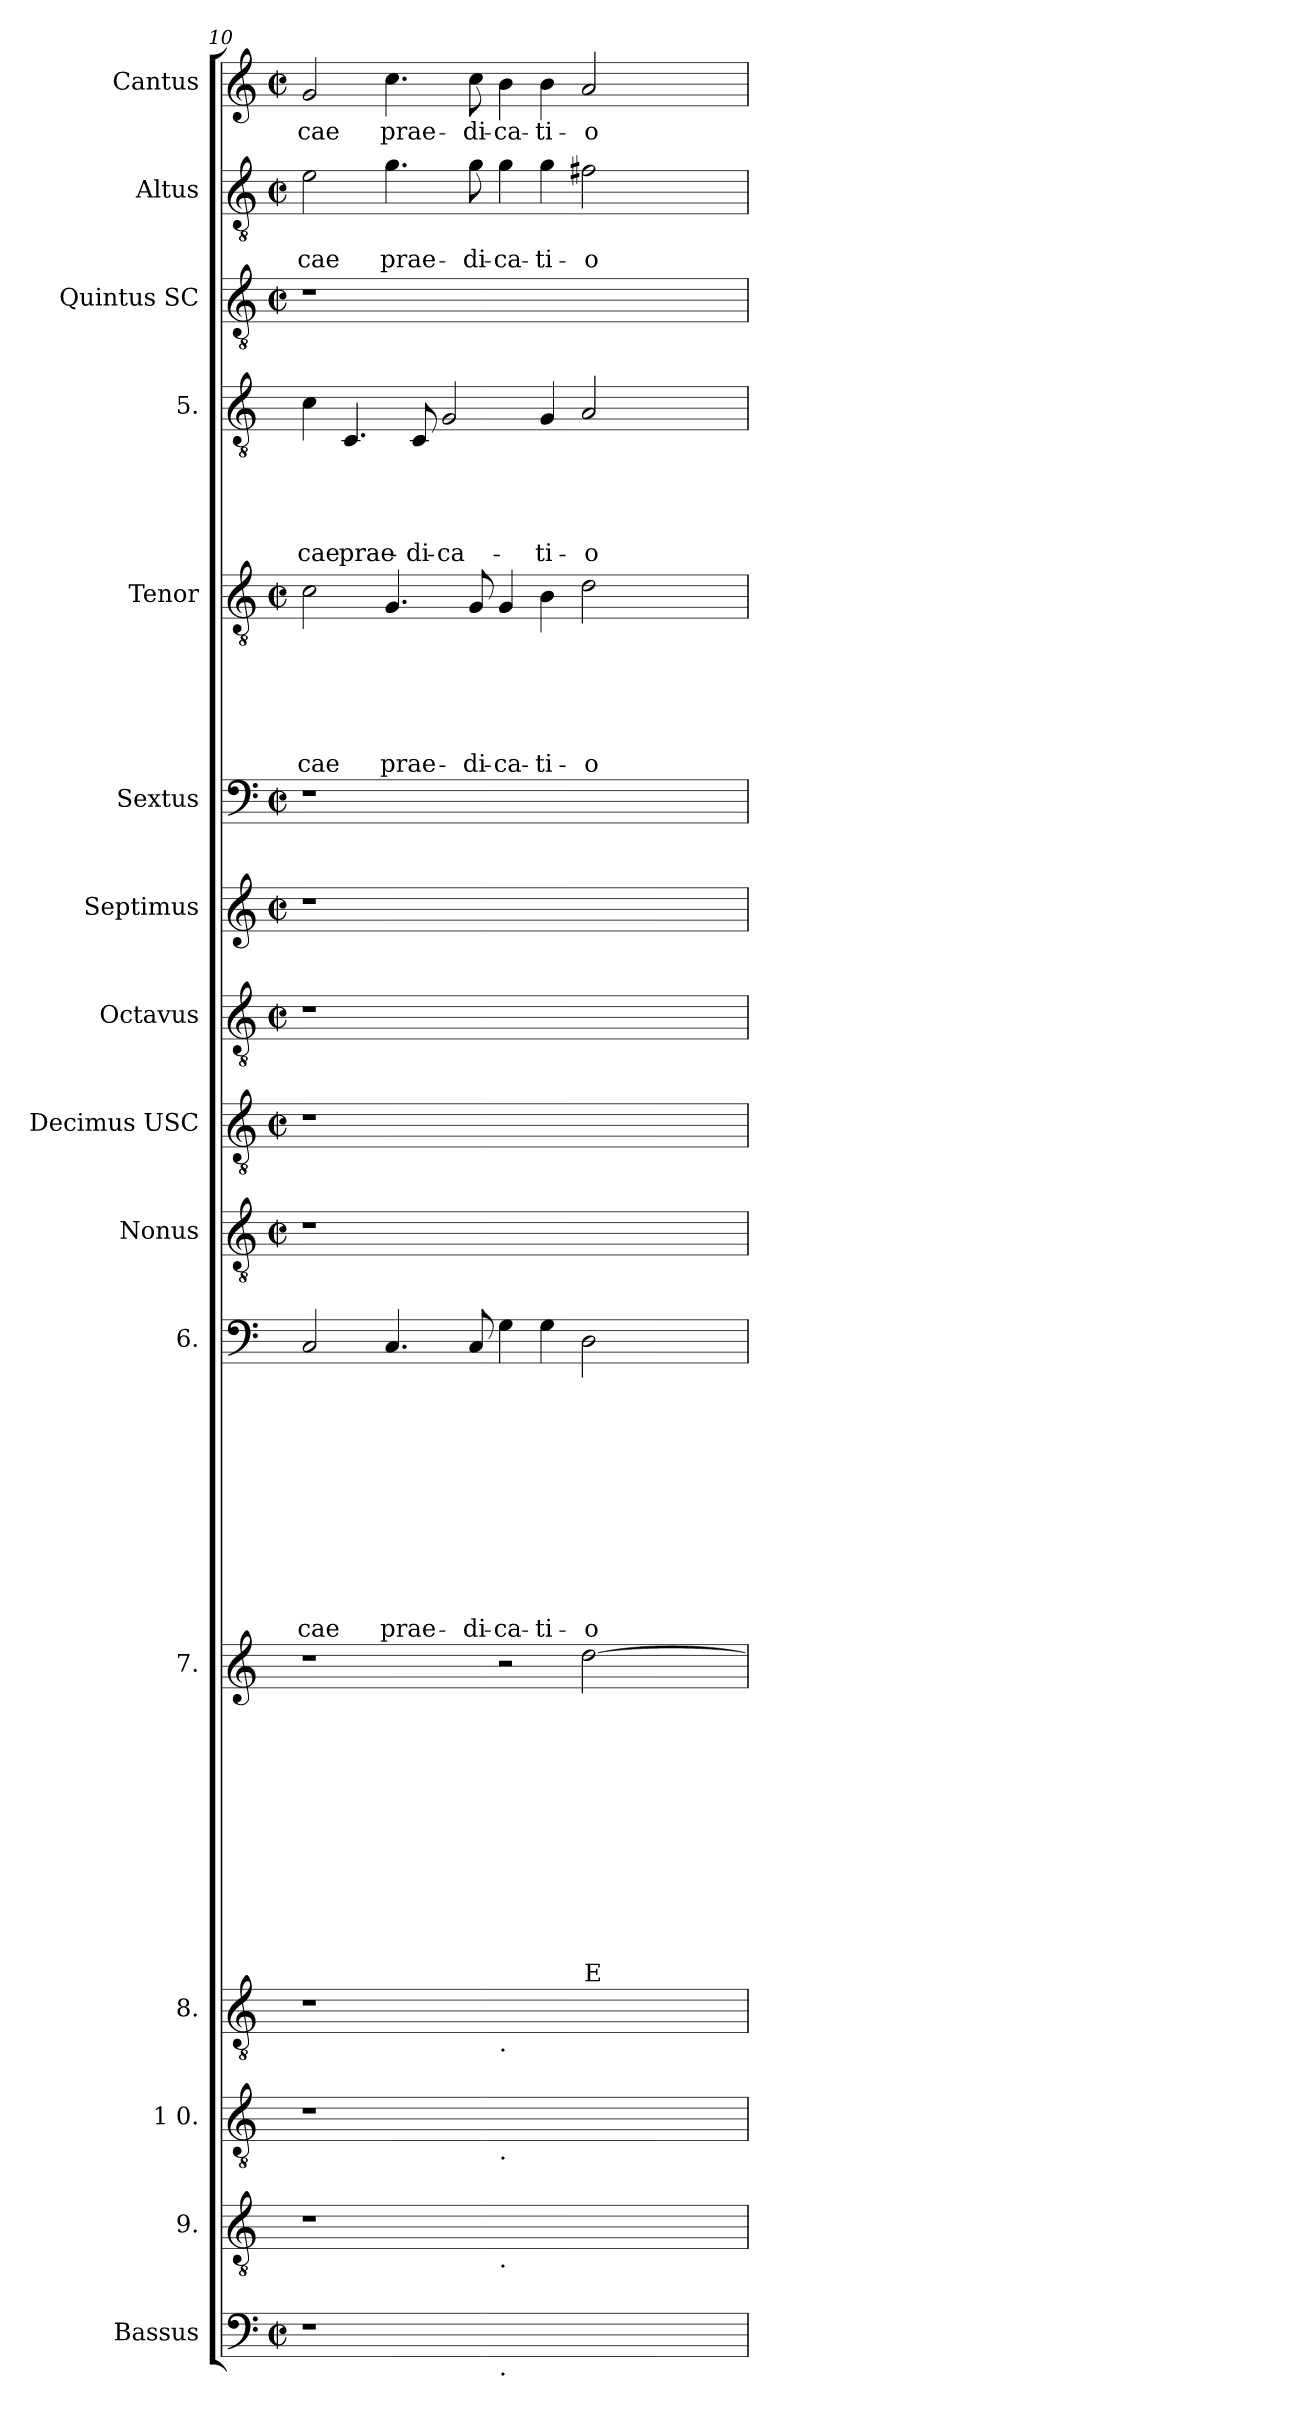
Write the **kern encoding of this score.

**kern	**kern	**kern	**kern	**kern	**text	**text	**text	**text	**text	**text	**text	**text	**text	**text	**text	**text	**kern	**text	**text	**text	**text	**text	**text	**text	**text	**text	**text	**text	**kern	**kern	**kern	**kern	**kern	**kern	**text	**text	**text	**text	**text	**text	**kern	**text	**text	**text	**text	**text	**kern	**kern	**text	**text	**kern	**text
*part16	*part15	*part14	*part13	*part12	*part12	*part12	*part12	*part12	*part12	*part12	*part12	*part12	*part12	*part12	*part12	*part12	*part11	*part11	*part11	*part11	*part11	*part11	*part11	*part11	*part11	*part11	*part11	*part11	*part10	*part9	*part8	*part7	*part6	*part5	*part5	*part5	*part5	*part5	*part5	*part5	*part4	*part4	*part4	*part4	*part4	*part4	*part3	*part2	*part2	*part2	*part1	*part1
*staff16	*staff15	*staff14	*staff13	*staff12	*staff12	*staff12	*staff12	*staff12	*staff12	*staff12	*staff12	*staff12	*staff12	*staff12	*staff12	*staff12	*staff11	*staff11	*staff11	*staff11	*staff11	*staff11	*staff11	*staff11	*staff11	*staff11	*staff11	*staff11	*staff10	*staff9	*staff8	*staff7	*staff6	*staff5	*staff5	*staff5	*staff5	*staff5	*staff5	*staff5	*staff4	*staff4	*staff4	*staff4	*staff4	*staff4	*staff3	*staff2	*staff2	*staff2	*staff1	*staff1
*I"Bassus	*I"9.	*I"1 0.	*I"8.	*I"7.	*	*	*	*	*	*	*	*	*	*	*	*	*I"6.	*	*	*	*	*	*	*	*	*	*	*	*I"Nonus	*I"Decimus USC	*I"Octavus	*I"Septimus	*I"Sextus	*I"Tenor	*	*	*	*	*	*	*I"5.	*	*	*	*	*	*I"Quintus SC	*I"Altus	*	*	*I"Cantus	*
*I'B.	*	*	*	*	*	*	*	*	*	*	*	*	*	*	*	*	*	*	*	*	*	*	*	*	*	*	*	*	*	*	*	*	*	*I'T.	*	*	*	*	*	*	*	*	*	*	*	*	*	*I'A.	*	*	*I'C.	*
*clefF4	*clefGv2	*clefGv2	*clefGv2	*clefG2	*	*	*	*	*	*	*	*	*	*	*	*	*clefF4	*	*	*	*	*	*	*	*	*	*	*	*clefGv2	*clefGv2	*clefGv2	*clefG2	*clefF4	*clefGv2	*	*	*	*	*	*	*clefGv2	*	*	*	*	*	*clefGv2	*clefGv2	*	*	*clefG2	*
*k[]	*k[]	*k[]	*k[]	*k[]	*	*	*	*	*	*	*	*	*	*	*	*	*k[]	*	*	*	*	*	*	*	*	*	*	*	*k[]	*k[]	*k[]	*k[]	*k[]	*k[]	*	*	*	*	*	*	*k[]	*	*	*	*	*	*k[]	*k[]	*	*	*k[]	*
*C:	*C:	*C:	*C:	*C:	*	*	*	*	*	*	*	*	*	*	*	*	*C:	*	*	*	*	*	*	*	*	*	*	*	*C:	*C:	*C:	*C:	*C:	*C:	*	*	*	*	*	*	*C:	*	*	*	*	*	*C:	*C:	*	*	*C:	*
*M2/2	*	*	*	*	*	*	*	*	*	*	*	*	*	*	*	*	*	*	*	*	*	*	*	*	*	*	*	*	*M2/2	*M2/2	*M2/2	*M2/2	*M2/2	*M2/2	*	*	*	*	*	*	*	*	*	*	*	*	*M2/2	*M2/2	*	*	*M2/2	*
*met(c|)	*	*	*	*	*	*	*	*	*	*	*	*	*	*	*	*	*	*	*	*	*	*	*	*	*	*	*	*	*met(c|)	*met(c|)	*met(c|)	*met(c|)	*met(c|)	*met(c|)	*	*	*	*	*	*	*	*	*	*	*	*	*met(c|)	*met(c|)	*	*	*met(c|)	*
=10	=10	=10	=10	=10	=10	=10	=10	=10	=10	=10	=10	=10	=10	=10	=10	=10	=10	=10	=10	=10	=10	=10	=10	=10	=10	=10	=10	=10	=10	=10	=10	=10	=10	=10	=10	=10	=10	=10	=10	=10	=10	=10	=10	=10	=10	=10	=10	=10	=10	=10	=10	=10
!	!	!	!	!	!	!	!	!	!	!	!	!	!	!	!	!	!	!	!	!	!	!	!	!	!	!	!	!LO:LY:b	!	!	!	!	!	!	!	!	!	!	!	!LO:LY:b	!	!	!	!	!	!LO:LY:b	!	!	!	!LO:LY:b	!	!LO:LY:b
1r	1r	1r	1r	1r	.	.	.	.	.	.	.	.	.	.	.	.	2C/	.	.	.	.	.	.	.	.	.	.	-cae	1r	1r	1r	1r	1r	2c\	.	.	.	.	.	-cae	4c\	.	.	.	.	-cae	1r	2e\	.	-cae	2g/	-cae
!	!	!	!	!	!	!	!	!	!	!	!	!	!	!	!	!	!	!	!	!	!	!	!	!	!	!	!	!	!	!	!	!	!	!	!	!	!	!	!	!	!	!	!	!	!	!LO:LY:b	!	!	!	!	!	!
.	.	.	.	.	.	.	.	.	.	.	.	.	.	.	.	.	.	.	.	.	.	.	.	.	.	.	.	.	.	.	.	.	.	.	.	.	.	.	.	.	4.C/	.	.	.	.	prae-	.	.	.	.	.	.
!	!	!	!	!	!	!	!	!	!	!	!	!	!	!	!	!	!	!	!	!	!	!	!	!	!	!	!	!LO:LY:b	!	!	!	!	!	!	!	!	!	!	!	!LO:LY:b	!	!	!	!	!	!	!	!	!	!LO:LY:b	!	!LO:LY:b
.	.	.	.	.	.	.	.	.	.	.	.	.	.	.	.	.	4.C/	.	.	.	.	.	.	.	.	.	.	prae-	.	.	.	.	.	4.G/	.	.	.	.	.	prae-	.	.	.	.	.	.	.	4.g\	.	prae-	4.cc\	prae-
!	!	!	!	!	!	!	!	!	!	!	!	!	!	!	!	!	!	!	!	!	!	!	!	!	!	!	!	!	!	!	!	!	!	!	!	!	!	!	!	!	!	!	!	!	!	!LO:LY:b	!	!	!	!	!	!
.	.	.	.	.	.	.	.	.	.	.	.	.	.	.	.	.	.	.	.	.	.	.	.	.	.	.	.	.	.	.	.	.	.	.	.	.	.	.	.	.	8C/	.	.	.	.	-di-	.	.	.	.	.	.
!	!	!	!	!	!	!	!	!	!	!	!	!	!	!	!	!	!	!	!	!	!	!	!	!	!	!	!	!	!	!	!	!	!	!	!	!	!	!	!	!	!	!	!	!	!	!LO:LY:b:rj	!	!	!	!	!	!
.	.	.	.	.	.	.	.	.	.	.	.	.	.	.	.	.	.	.	.	.	.	.	.	.	.	.	.	.	.	.	.	.	.	.	.	.	.	.	.	.	2G/	.	.	.	.	-ca-	.	.	.	.	.	.
!	!	!	!	!	!	!	!	!	!	!	!	!	!	!	!	!	!	!	!	!	!	!	!	!	!	!	!	!LO:LY:b	!	!	!	!	!	!	!	!	!	!	!	!LO:LY:b	!	!	!	!	!	!	!	!	!	!LO:LY:b	!	!LO:LY:b
.	.	.	.	.	.	.	.	.	.	.	.	.	.	.	.	.	8C/	.	.	.	.	.	.	.	.	.	.	-di-	.	.	.	.	.	8G/	.	.	.	.	.	-di-	.	.	.	.	.	.	.	8g\	.	-di-	8cc\	-di-
!	!	!	!LO:TX:b:t=.	!	!	!	!	!	!	!	!	!	!	!	!	!	!	!	!	!	!	!	!	!	!	!	!	!	!	!	!	!	!	!	!	!	!	!	!	!	!	!	!	!	!	!	!	!	!	!	!	!
!	!	!LO:TX:b:t=.	!	!	!	!	!	!	!	!	!	!	!	!	!	!	!	!	!	!	!	!	!	!	!	!	!	!	!	!	!	!	!	!	!	!	!	!	!	!	!	!	!	!	!	!	!	!	!	!	!	!
!	!LO:TX:b:t=.	!	!	!	!	!	!	!	!	!	!	!	!	!	!	!	!	!	!	!	!	!	!	!	!	!	!	!	!	!	!	!	!	!	!	!	!	!	!	!	!	!	!	!	!	!	!	!	!	!	!	!
!LO:TX:b:t=.	!	!	!	!	!	!	!	!	!	!	!	!	!	!	!	!	!	!	!	!	!	!	!	!	!	!	!	!	!	!	!	!	!	!	!	!	!	!	!	!	!	!	!	!	!	!	!	!	!	!	!	!
!	!	!	!	!	!	!	!	!	!	!	!	!	!	!	!	!	!	!	!	!	!	!	!	!	!	!	!	!LO:LY:b:rj	!	!	!	!	!	!	!	!	!	!	!	!LO:LY:b:rj	!	!	!	!	!	!	!	!	!	!LO:LY:b:rj	!	!LO:LY:b:rj
1ryy	1ryy	1ryy	1ryy	2r	.	.	.	.	.	.	.	.	.	.	.	.	4G\	.	.	.	.	.	.	.	.	.	.	-ca-	1ryy	1ryy	1ryy	1ryy	1ryy	4G/	.	.	.	.	.	-ca-	.	.	.	.	.	.	1ryy	4g\	.	-ca-	4b\	-ca-
!	!	!	!	!	!	!	!	!	!	!	!	!	!	!	!	!	!	!	!	!	!	!	!	!	!	!	!	!LO:LY:b	!	!	!	!	!	!	!	!	!	!	!	!LO:LY:b	!	!	!	!	!	!LO:LY:b	!	!	!	!LO:LY:b	!	!LO:LY:b
.	.	.	.	.	.	.	.	.	.	.	.	.	.	.	.	.	4G\	.	.	.	.	.	.	.	.	.	.	-ti-	.	.	.	.	.	4B\	.	.	.	.	.	-ti-	4G/	.	.	.	.	-ti-	.	4g\	.	-ti-	4b\	-ti-
!	!	!	!	!	!	!	!	!	!	!	!	!	!	!	!	!LO:LY:b	!	!	!	!	!	!	!	!	!	!	!	!LO:LY:b	!	!	!	!	!	!	!	!	!	!	!	!LO:LY:b	!	!	!	!	!	!LO:LY:b	!	!	!	!LO:LY:b	!	!LO:LY:b
.	.	.	.	[>2dd\	.	.	.	.	.	.	.	.	.	.	.	E-	2D\	.	.	.	.	.	.	.	.	.	.	-o-	.	.	.	.	.	2d\	.	.	.	.	.	-o-	2A/	.	.	.	.	-o-	.	2f#X\	.	-o-	2a/	-o-
=	=	=	=	=	=	=	=	=	=	=	=	=	=	=	=	=	=	=	=	=	=	=	=	=	=	=	=	=	=	=	=	=	=	=	=	=	=	=	=	=	=	=	=	=	=	=	=	=	=	=	=	=
*-	*-	*-	*-	*-	*-	*-	*-	*-	*-	*-	*-	*-	*-	*-	*-	*-	*-	*-	*-	*-	*-	*-	*-	*-	*-	*-	*-	*-	*-	*-	*-	*-	*-	*-	*-	*-	*-	*-	*-	*-	*-	*-	*-	*-	*-	*-	*-	*-	*-	*-	*-	*-
